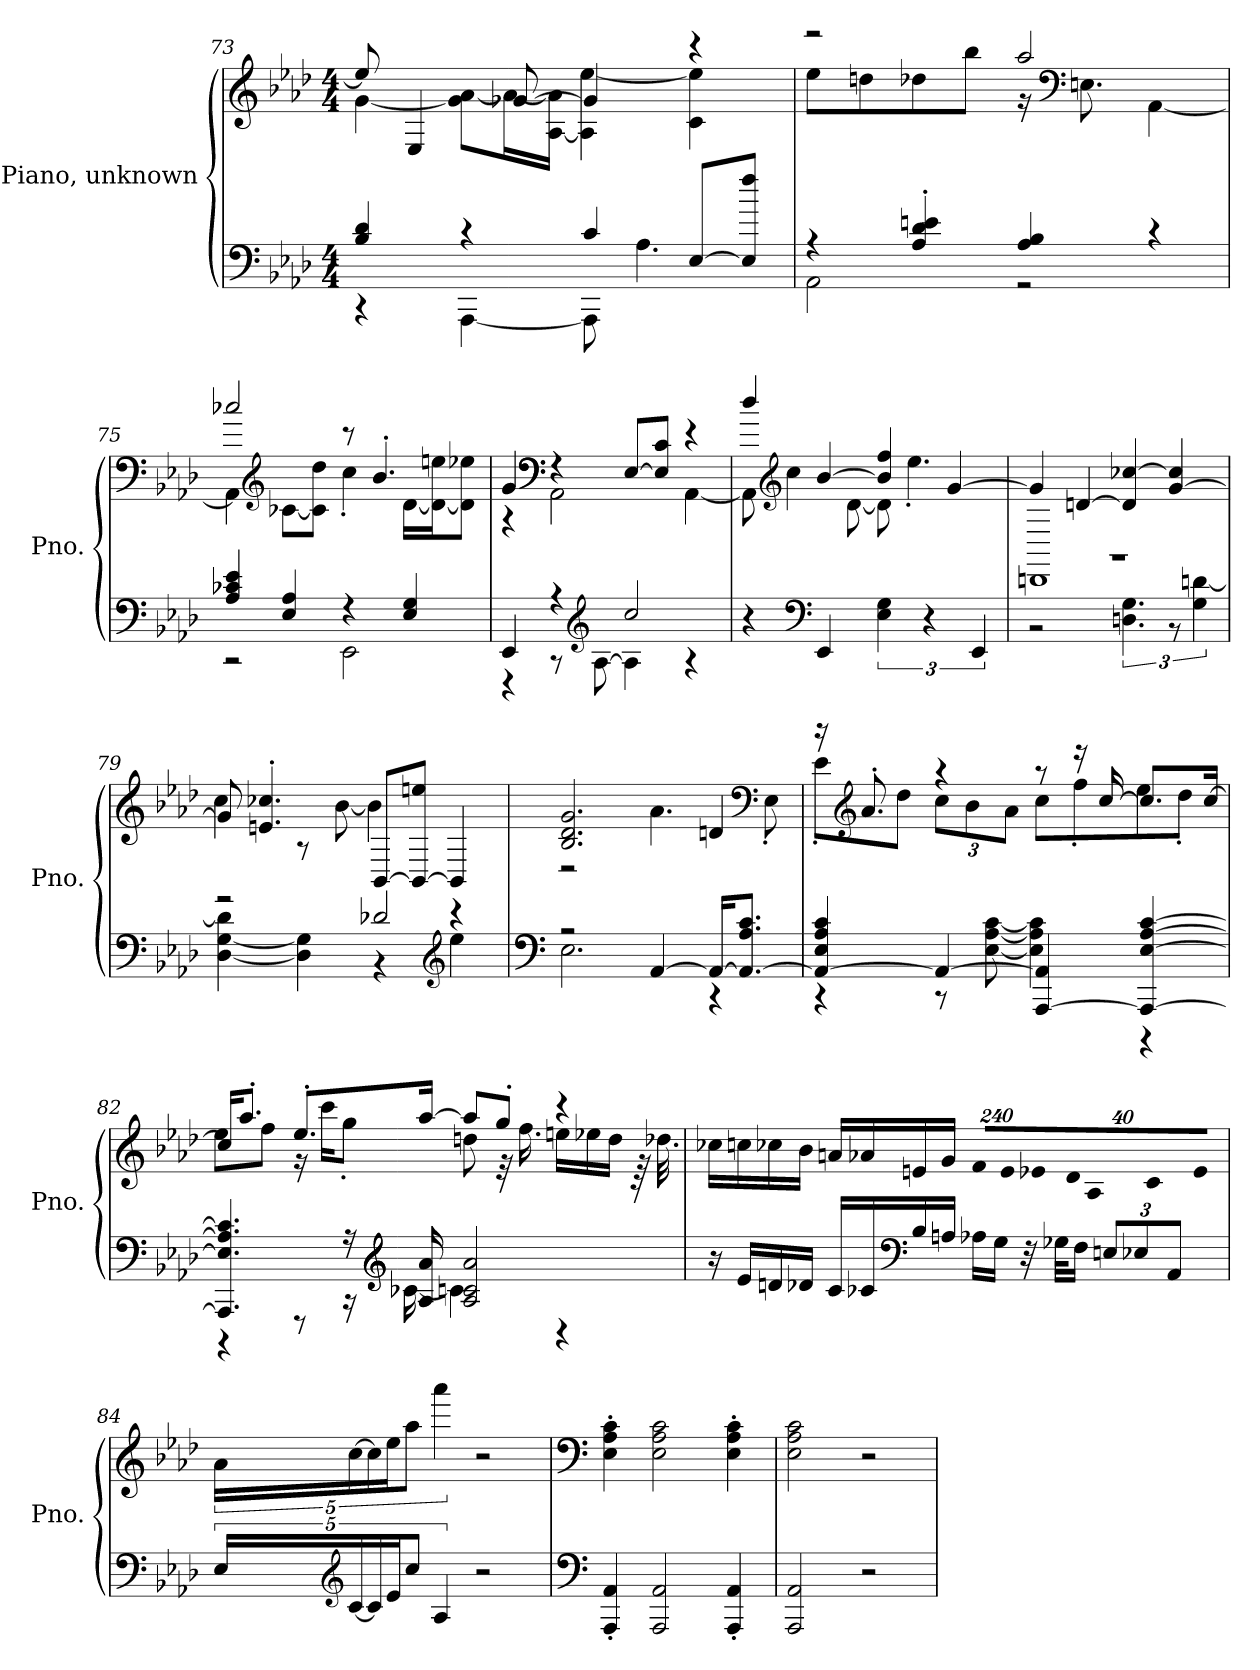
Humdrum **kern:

**kern	**kern
*part1	*part1
*staff2	*staff1
*I"Piano, unknown	*
*I'Pno.	*
*clefF4	*clefG2
*k[b-e-a-d-]	*k[b-e-a-d-]
*M4/4	*M4/4
=73	=73
*^	*^
4B-/ 4d-/	4r	8ee-/]	[4g\
.	.	4E-/	.
4r	[4AAA-\	.	8g\] [8a-\L
.	.	[8g-X/	16a-\L_
.	.	.	[16A-\ 16a-\]JJ
4c/	8AAA-\]	4g-/]	4A-\] [4ee-\
.	4.A-\	.	.
[8E-/L	.	4r	4c\ 4ee-\]
8E-/] 8ff/J	.	.	.
=74	=74	=74	=74
4r	2AA-\	2r	8ee-\L
.	.	.	8ddn\
4A-/' 4d-/' 4en/'	.	.	8dd-X\
.	.	.	8bb-\J
4A-/ 4B-/	2r	2aa-/	16r
*	*	*clefF4	*
.	.	.	8.En\
4r	.	.	[4AA-\
!!LO:LB:g=z	!!
=75	=75	=75	=75
4A-/ 4c-X/ 4e-/	2r	2cc-X/	4AA-\]
*	*	*clefG2	*
4E-/ 4A-/	.	.	[8c-X\L
.	.	.	8c-\] 8dd-\J
4r	2EE-\	8r	4cc-'\
.	.	4.b-'/	.
4E-/ 4G/	.	.	[16d-\LL
.	.	.	16d-\_ 16een\J
.	.	.	8d-\] 8ee-X\J
=76	=76	=76	=76
4EE-/	4r	4g/	4r
*	*	*clefF4	*
4r	8r	4r	2AA-\
*clefG2	*	*	*
.	[8A-\	.	.
2cc/	4A-\]	[8E-/L	.
.	.	8E-/] 8c/J	.
.	4r	4r	[4AA-\
*v	*v	*	*
=77	=77	=77
4r	4dd-/	8AA-\]
*	*clefG2	*
.	.	4cc\
*clefF4	*	*
4EE-/	[4b-/	.
.	.	[8d-\
6E-\ 6G\	4b-/] 4ff/	8d-\]
.	.	4.ee-'\
6r	.	.
.	[4g/	.
6EE-/	.	.
!!LO:PB:g=z	!!
=78	=78	=78
*^	*	*
1r	2r	4g/]	1DDn
.	.	[4dn/	.
.	6.Dn\ 6.G\	4d/] [4cc-X/	.
.	12r	[4g/ 4cc-/]	.
.	6G\ [6dn\	.	.
=79	=79	=79	=79
2r	[4D-\ [4G\ 4d\]	8g/]	4cc\
.	.	4.en/' 4.cc-X/'	.
.	4D-\] 4G\]	.	8r
.	.	.	[8b-\
2d-X/	4r	[8BB-/L	4b-\]
.	.	8BB-/_ 8een/J	.
*clefG2	*	*	*
.	4ee-\	4BB-/]	4r
=80	=80	=80	=80
*clefF4	*	*	*
2r	2.E-\	2.B-/ 2.d-/ 2.g/	2r
[4AA-/	.	.	4.a-\
16AA-/KL_	4r	4dn/	.
8.AA-/_ 8.A-/ 8.c/J	.	.	.
*	*	*clefF4	*
.	.	.	8E-'\
!!LO:LB:g=z	!!
=81	=81	=81	=81
4AA-/_ 4E-/ 4A-/ 4c/	4r	16r	8e-'\L
*	*	*clefG2	*
.	.	8.a-'/	.
.	.	.	8dd-\J
*	*	*	*Xbrackettup
4AA-/_	8r	4r	12cc\L
.	.	.	12b-\
.	[8E-\ [8A-\ [8c\	.	.
.	.	.	12a-\J
[4AAA-/ 4AA-/]	4E-\] 4A-\] 4c\]	8r	8cc\L
.	.	16r	8ff'\
.	.	[16cc/	.
4AAA-/_ [4E-/ [4A-/ [4c/	4r	8.cc/L]	8ee-\
.	.	.	8dd-'\J
.	.	[16cc/Jk	.
=82	=82	=82	=82
4.AAA-/] 4.E-/] 4.A-/] 4.c/]	4r	16cc/KL]	8ee-\L
.	.	8.aa-'/J	.
.	.	.	8ff\J
.	8r	8.ee-'/L	16r
.	.	.	16ccc\KL
16r	16r	.	8gg'\J
*clefG2	*	*	*
16A-/ 16a-/	[16c-X\	[16aa-/Jk	.
2A-/ 2cn/ 2a-/	4c-\]	8aa-/L]	8ddn\
.	.	8gg'/J	32r
.	.	.	16.ff\
.	4r	4r	16een\LL
.	.	.	16ee-X\
.	.	.	16dd\JJ
.	.	.	64r
.	.	.	32.dd-X\
*v	*v	*	*
*	*v	*v
!!LO:LB:g=z
=83	=83
16r	16cc-X\LL
16e-/LL	16ccn\
16dn/	16cc-X\
16d-X/JJ	16b-\JJ
16c/LL	16an/LL
16c-X/	16a-X/
*clefF4	*
16B-/	16en/
16An/JJ	16g/JJ
!	!LO:N:vis=16
16A-X\LL	1920%137f/LL
16G\JJ	.
!	!LO:N:vis=16
.	1920%137e/
32r	.
!	!LO:N:vis=32
.	640%23e-X/L
32G-X\KLL	.
!	!LO:N:vis=32
.	640%23d-/JJ
16F\JJ	.
!	!LO:N:vis=8
.	960%137A-/
*Xbrackettup	*
12En/L	.
12E-X/	.
!	!LO:N:vis=16
.	1920%137c/L
12AA-/J	.
!	!LO:N:vis=16
.	1920%137e-/JJ
=84	=84
*brackettup	*brackettup
20E-/LL	20a-\LL
*clefG2	*
[20c/	[20cc\
20c/]	20cc\]
20e-/J	20ee-\J
10cc/J	10aa-\J
5A-/	5aaa-\
2r	2r
=85	=85
*clefF4	*clefF4
4AAA-/' 4AA-/'	4E-\' 4A-\' 4c\'
2AAA-/ 2AA-/	2E-\ 2A-\ 2c\
4AAA-/' 4AA-/'	4E-\' 4A-\' 4c\'
!!LO:LB:g=z
=86	=86
2AAA-/ 2AA-/	2E-\ 2A-\ 2c\
2r	2r
=	=
*-	*-
